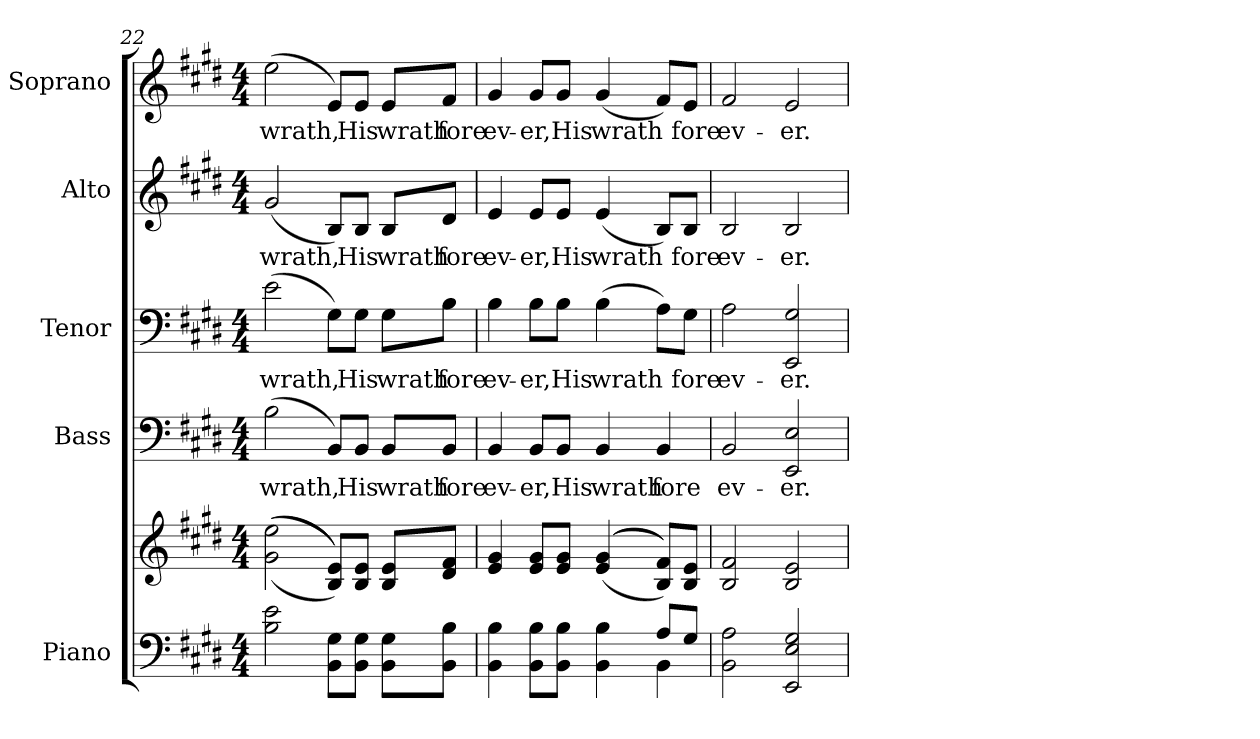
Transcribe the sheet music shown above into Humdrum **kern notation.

**kern	**kern	**kern	**text	**kern	**text	**kern	**text	**kern	**text
*part5	*part5	*part4	*part4	*part3	*part3	*part2	*part2	*part1	*part1
*staff6	*staff5	*staff4	*staff4	*staff3	*staff3	*staff2	*staff2	*staff1	*staff1
*I"Piano	*	*I"Bass	*	*I"Tenor	*	*I"Alto	*	*I"Soprano	*
*I'Pno.	*	*I'B.	*	*I'T.	*	*I'A.	*	*I'S.	*
*clefF4	*clefG2	*clefF4	*	*clefF4	*	*clefG2	*	*clefG2	*
*k[f#c#g#d#]	*k[f#c#g#d#]	*k[f#c#g#d#]	*	*k[f#c#g#d#]	*	*k[f#c#g#d#]	*	*k[f#c#g#d#]	*
*E:	*E:	*E:	*	*E:	*	*E:	*	*E:	*
*M4/4	*M4/4	*M4/4	*	*M4/4	*	*M4/4	*	*M4/4	*
=22	=22	=22	=22	=22	=22	=22	=22	=22	=22
!	!	!	!LO:LY:b:color=#000000	!	!	!	!	!	!
!	!	!	!	!	!LO:LY:b:color=#000000	!	!	!	!
!	!	!	!	!	!	!	!LO:LY:b:color=#000000	!	!
!	!	!	!	!	!	!	!	!	!LO:LY:b:color=#000000
2Bi\ 2ei	(((2g#i\ 2eei	(2Bi\	wrath,	(2ei\	wrath,	(2g#i/	wrath,	(2eei\	wrath,
8BBi\ 8G#i\L	8Bi/ 8ei/L)))	8BBi/L)	.	8G#i\L)	.	8Bi/L)	.	8ei/L)	.
!	!	!	!LO:LY:b:color=#000000	!	!	!	!	!	!
!	!	!	!	!	!LO:LY:b:color=#000000	!	!	!	!
!	!	!	!	!	!	!	!LO:LY:b:color=#000000	!	!
!	!	!	!	!	!	!	!	!	!LO:LY:b:color=#000000
8BBi\ 8G#i\J	8Bi/ 8ei/J	8BBi/J	His	8G#i\J	His	8Bi/J	His	8ei/J	His
!	!	!	!LO:LY:b:color=#000000	!	!	!	!	!	!
!	!	!	!	!	!LO:LY:b:color=#000000	!	!	!	!
!	!	!	!	!	!	!	!LO:LY:b:color=#000000	!	!
!	!	!	!	!	!	!	!	!	!LO:LY:b:color=#000000
8BBi\ 8G#i\L	8Bi/ 8ei/L	8BBi/L	wrath	8G#i\L	wrath	8Bi/L	wrath	8ei/L	wrath
!	!	!	!LO:LY:b:color=#000000	!	!	!	!	!	!
!	!	!	!	!	!LO:LY:b:color=#000000	!	!	!	!
!	!	!	!	!	!	!	!LO:LY:b:color=#000000	!	!
!	!	!	!	!	!	!	!	!	!LO:LY:b:color=#000000
8BBi\ 8Bi\J	8d#i/ 8f#i/J	8BBi/J	fore	8Bi\J	fore	8d#i/J	fore	8f#i/J	fore
=23	=23	=23	=23	=23	=23	=23	=23	=23	=23
*^	*	*	*	*	*	*	*	*	*
!	!	!	!	!LO:LY:b:color=#000000	!	!	!	!	!	!
!	!	!	!	!	!	!LO:LY:b:color=#000000	!	!	!	!
!	!	!	!	!	!	!	!	!LO:LY:b:color=#000000	!	!
!	!	!	!	!	!	!	!	!	!	!LO:LY:b:color=#000000
4BBi\ 4Bi	2ryy	4ei/ 4g#i	4BBi/	ev-	4Bi\	ev-	4ei/	ev-	4g#i/	ev-
!	!	!	!	!LO:LY:b:color=#000000	!	!	!	!	!	!
!	!	!	!	!	!	!LO:LY:b:color=#000000	!	!	!	!
!	!	!	!	!	!	!	!	!LO:LY:b:color=#000000	!	!
!	!	!	!	!	!	!	!	!	!	!LO:LY:b:color=#000000
8BBi\ 8Bi\L	.	8ei/ 8g#i/L	8BBi/L	-er,	8Bi\L	-er,	8ei/L	-er,	8g#i/L	-er,
!	!	!	!	!LO:LY:b:color=#000000	!	!	!	!	!	!
!	!	!	!	!	!	!LO:LY:b:color=#000000	!	!	!	!
!	!	!	!	!	!	!	!	!LO:LY:b:color=#000000	!	!
!	!	!	!	!	!	!	!	!	!	!LO:LY:b:color=#000000
8BBi\ 8Bi\J	.	8ei/ 8g#i/J	8BBi/J	His	8Bi\J	His	8ei/J	His	8g#i/J	His
!	!	!	!	!LO:LY:b:color=#000000	!	!	!	!	!	!
!	!	!	!	!	!	!LO:LY:b:color=#000000	!	!	!	!
!	!	!	!	!	!	!	!	!LO:LY:b:color=#000000	!	!
!	!	!	!	!	!	!	!	!	!	!LO:LY:b:color=#000000
4BBi\ 4Bi	4ryy	(((4ei/ 4g#i	4BBi/	wrath	(4Bi\	wrath	(4ei/	wrath	(4g#i/	wrath
!	!	!	!	!LO:LY:b:color=#000000	!	!	!	!	!	!
8Ai/L	4BBi\	8Bi/ 8f#i/L)))	4BBi/	fore	8Ai\L)	.	8Bi/L)	.	8f#i/L)	.
!	!	!	!	!	!	!LO:LY:b:color=#000000	!	!	!	!
!	!	!	!	!	!	!	!	!LO:LY:b:color=#000000	!	!
!	!	!	!	!	!	!	!	!	!	!LO:LY:b:color=#000000
8G#i/J	.	8Bi/ 8ei/J	.	.	8G#i\J	fore	8Bi/J	fore	8ei/J	fore
*v	*v	*	*	*	*	*	*	*	*	*
=24	=24	=24	=24	=24	=24	=24	=24	=24	=24
!	!	!	!LO:LY:b:color=#000000	!	!	!	!	!	!
!	!	!	!	!	!LO:LY:b:color=#000000	!	!	!	!
!	!	!	!	!	!	!	!LO:LY:b:color=#000000	!	!
!	!	!	!	!	!	!	!	!	!LO:LY:b:color=#000000
2BBi\ 2Ai	2Bi/ 2f#i	2BBi/	ev-	2Ai\	ev-	2Bi/	ev-	2f#i/	ev-
!	!	!	!LO:LY:b:color=#000000	!	!	!	!	!	!
!	!	!	!	!	!LO:LY:b:color=#000000	!	!	!	!
!	!	!	!	!	!	!	!LO:LY:b:color=#000000	!	!
!	!	!	!	!	!	!	!	!	!LO:LY:b:color=#000000
2EEi/ 2Ei 2G#i	2Bi/ 2ei	2EEi/ 2Ei	-er.	2EEi/ 2G#i	-er.	2Bi/	-er.	2ei/	-er.
=	=	=	=	=	=	=	=	=	=
*-	*-	*-	*-	*-	*-	*-	*-	*-	*-
